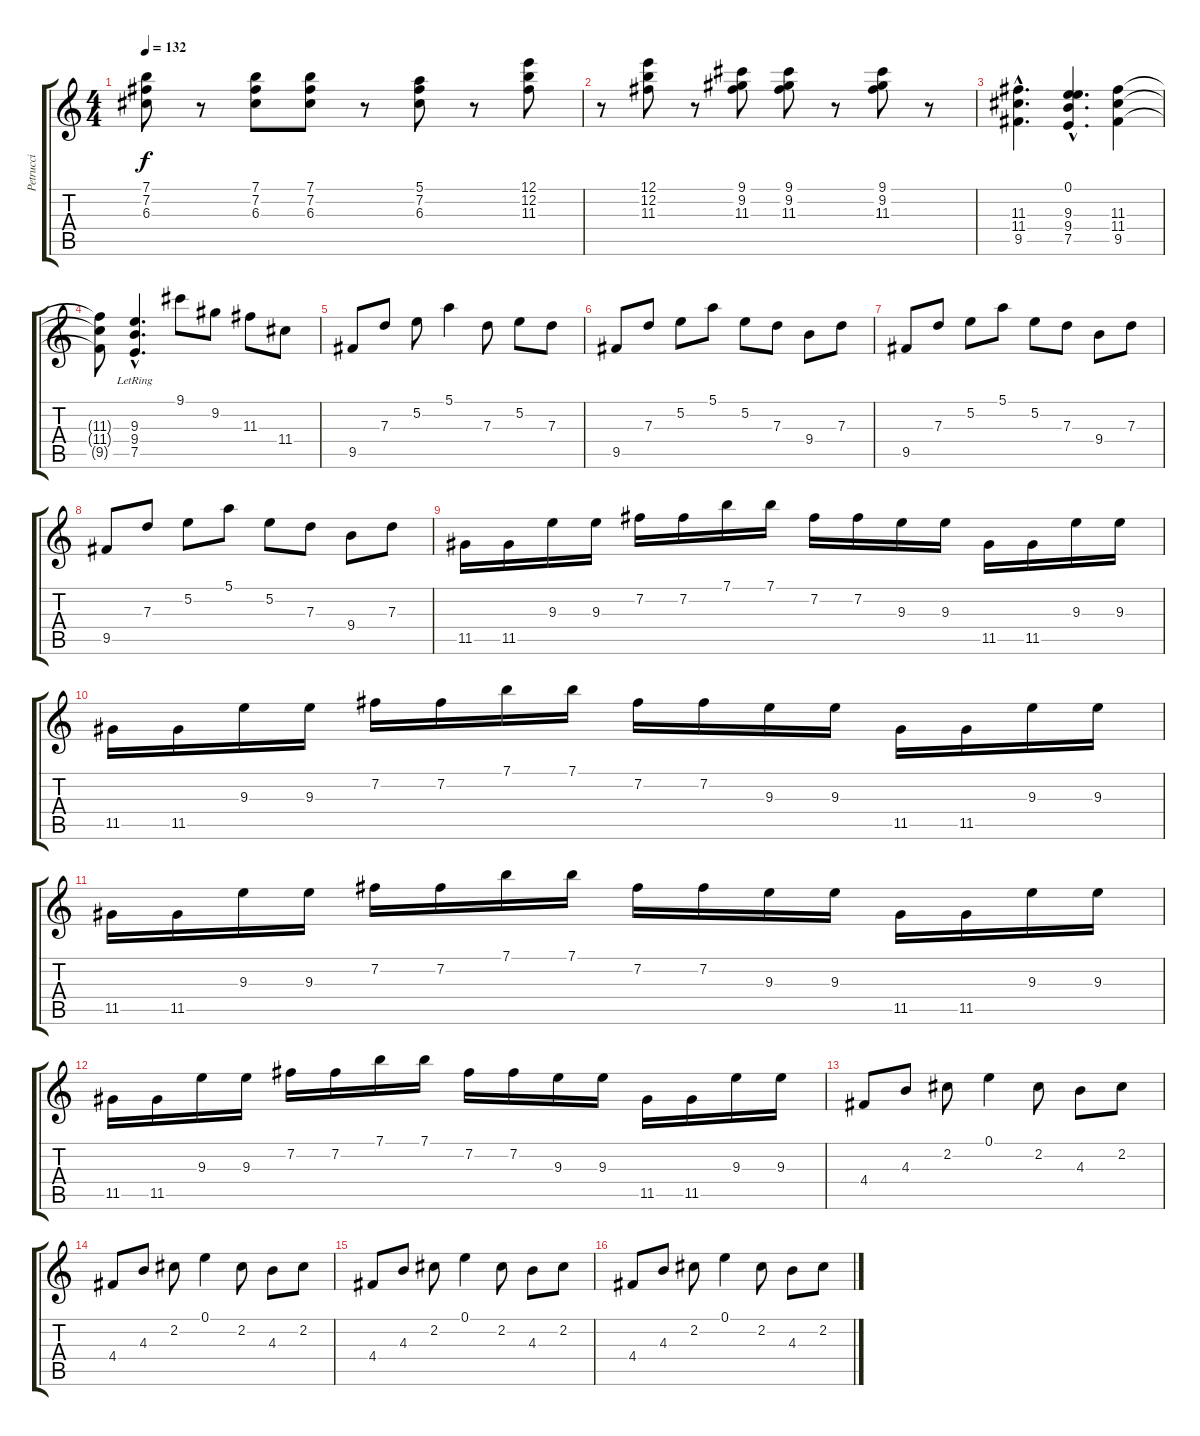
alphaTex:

\track ("Petrucci" "Petrucci") {instrument distortionguitar}
\staff {score tabs}
\tuning (E4 B3 G3 D3 A2 E2) {hide}
\ts (4 4)
\tempo 132
\clef g2
\ks c
(7.1 7.2 6.3).8{dy f} r.8 (7.1 7.2 6.3).8 (7.1 7.2 6.3).8 r.8 (5.1 7.2 6.3).8 r.8 (12.1 12.2 11.3).8 |
r.8 (12.1 12.2 11.3).8 r.8 (9.1 9.2 11.3).8 (9.1 9.2 11.3).8 r.8 (9.1 9.2 11.3).8 r.8 |
(11.3{hac} 11.4{hac} 9.5{hac}).4{d} (0.1{hac} 9.3{hac} 9.4{hac} 7.5{hac}).4{d} (11.3 11.4 9.5).4 |
(11.3{t} 11.4{t} 9.5{t}).8 (9.3{hac lr} 9.4{hac lr} 7.5{hac lr}).4{d} 9.1.8 9.2.8 11.3.8 11.4.8 |
9.5.8 7.3.8 5.2.8 5.1.4 7.3.8 5.2.8 7.3.8 |
9.5.8 7.3.8 5.2.8 5.1.8 5.2.8 7.3.8 9.4.8 7.3.8 |
9.5.8 7.3.8 5.2.8 5.1.8 5.2.8 7.3.8 9.4.8 7.3.8 |
9.5.8 7.3.8 5.2.8 5.1.8 5.2.8 7.3.8 9.4.8 7.3.8 |
11.5.16 11.5.16 9.3.16 9.3.16 7.2.16 7.2.16 7.1.16 7.1.16 7.2.16 7.2.16 9.3.16 9.3.16 11.5.16 11.5.16 9.3.16 9.3.16 |
11.5.16 11.5.16 9.3.16 9.3.16 7.2.16 7.2.16 7.1.16 7.1.16 7.2.16 7.2.16 9.3.16 9.3.16 11.5.16 11.5.16 9.3.16 9.3.16 |
11.5.16 11.5.16 9.3.16 9.3.16 7.2.16 7.2.16 7.1.16 7.1.16 7.2.16 7.2.16 9.3.16 9.3.16 11.5.16 11.5.16 9.3.16 9.3.16 |
11.5.16 11.5.16 9.3.16 9.3.16 7.2.16 7.2.16 7.1.16 7.1.16 7.2.16 7.2.16 9.3.16 9.3.16 11.5.16 11.5.16 9.3.16 9.3.16 |
4.4.8 4.3.8 2.2.8 0.1.4 2.2.8 4.3.8 2.2.8 |
4.4.8 4.3.8 2.2.8 0.1.4 2.2.8 4.3.8 2.2.8 |
4.4.8 4.3.8 2.2.8 0.1.4 2.2.8 4.3.8 2.2.8 |
4.4.8 4.3.8 2.2.8 0.1.4 2.2.8 4.3.8 2.2.8
